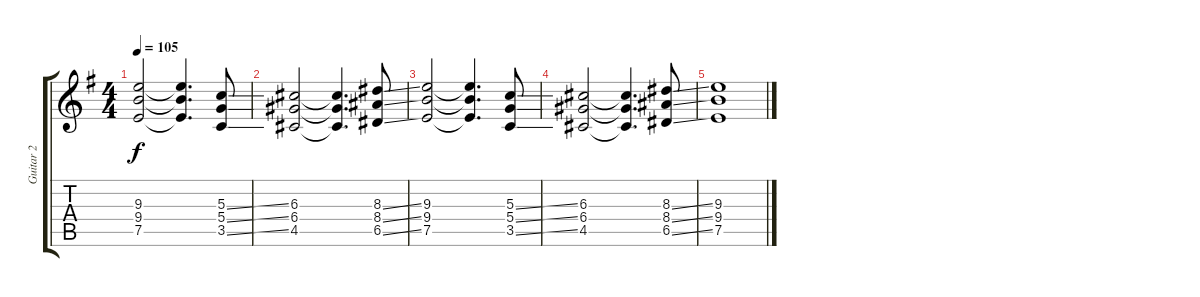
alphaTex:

\track ("Guitar 2" "Guitar 2") {instrument distortionguitar}
\staff {score tabs}
\tuning (E4 B3 G3 D3 A2 E2) {hide}
\ts (4 4)
\tempo 105
\clef g2
\ks g
(9.3 9.4 7.5).2{dy f} (9.3{t} 9.4{t} 7.5{t}).4{d} (5.3{ss} 5.4{ss} 3.5{ss}).8 |
(6.3 6.4 4.5).2 (6.3{t} 6.4{t} 4.5{t}).4{d} (8.3{ss} 8.4{ss} 6.5{ss}).8 |
(9.3 9.4 7.5).2 (9.3{t} 9.4{t} 7.5{t}).4{d} (5.3{ss} 5.4{ss} 3.5{ss}).8 |
(6.3 6.4 4.5).2 (6.3{t} 6.4{t} 4.5{t}).4{d} (8.3{ss} 8.4{ss} 6.5{ss}).8 |
(9.3 9.4 7.5).1
